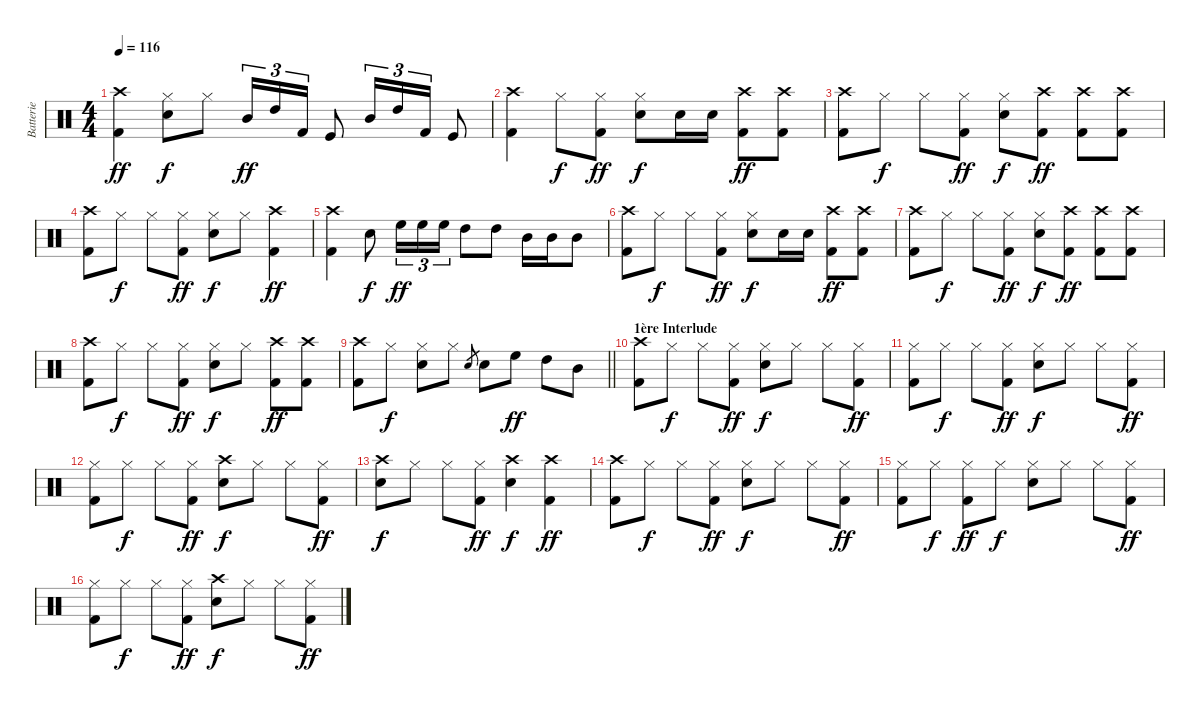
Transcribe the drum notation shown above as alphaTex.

\track ("Batterie" "Batterie") {instrument percussion}
\staff {score}
\articulation defaults
\ts (4 4)
\tempo 116
\clef neutral
\ks c
("Crash high (hit)" "Kick (hit) 2").4{dy ff} ("Hi-Hat (closed)" "Snare (hit) 2").8{dy f} "Hi-Hat (closed)".8 "Mid Tom (hit)".16{tu (3 2) dy ff} "High Tom (hit)".16{tu (3 2)} "Kick (hit) 2".16{tu (3 2)} "Kick (hit)".8 "Mid Tom (hit)".16{tu (3 2)} "High Tom (hit)".16{tu (3 2)} "Kick (hit) 2".16{tu (3 2)} "Kick (hit)".8 |
("Crash high (hit)" "Kick (hit) 2").4 "Hi-Hat (closed)".8{dy f} ("Hi-Hat (closed)" "Kick (hit) 2").8{dy ff} ("Hi-Hat (closed)" "Snare (hit) 2").8{dy f} "Snare (hit) 2".16 "Snare (hit) 2".16 ("Crash high (hit)" "Kick (hit) 2").8{dy ff} ("Crash high (hit)" "Kick (hit) 2").8 |
("Crash high (hit)" "Kick (hit) 2").8 "Hi-Hat (closed)".8{dy f} "Hi-Hat (closed)".8 ("Hi-Hat (closed)" "Kick (hit) 2").8{dy ff} ("Hi-Hat (closed)" "Snare (hit) 2").8{dy f} ("Crash high (hit)" "Kick (hit) 2").8{dy ff} ("Crash high (hit)" "Kick (hit) 2").8 ("Crash high (hit)" "Kick (hit) 2").8 |
("Crash high (hit)" "Kick (hit) 2").8 "Hi-Hat (closed)".8{dy f} "Hi-Hat (closed)".8 ("Hi-Hat (closed)" "Kick (hit) 2").8{dy ff} ("Hi-Hat (closed)" "Snare (hit) 2").8{dy f} "Hi-Hat (closed)".8 ("Crash high (hit)" "Kick (hit) 2").4{dy ff} |
("Crash high (hit)" "Kick (hit) 2").4 "Snare (hit) 2".8{dy f} "High Floor Tom (hit)".16{tu (3 2) dy ff} "High Floor Tom (hit)".16{tu (3 2)} "High Floor Tom (hit)".16{tu (3 2)} "High Tom (hit)".8 "High Tom (hit)".8 "Mid Tom (hit)".16 "Mid Tom (hit)".16 "Mid Tom (hit)".8 |
("Crash high (hit)" "Kick (hit) 2").8 "Hi-Hat (closed)".8{dy f} "Hi-Hat (closed)".8 ("Hi-Hat (closed)" "Kick (hit) 2").8{dy ff} ("Hi-Hat (closed)" "Snare (hit) 2").8{dy f} "Snare (hit) 2".16 "Snare (hit) 2".16 ("Crash high (hit)" "Kick (hit) 2").8{dy ff} ("Crash high (hit)" "Kick (hit) 2").8 |
("Crash high (hit)" "Kick (hit) 2").8 "Hi-Hat (closed)".8{dy f} "Hi-Hat (closed)".8 ("Hi-Hat (closed)" "Kick (hit) 2").8{dy ff} ("Hi-Hat (closed)" "Snare (hit) 2").8{dy f} ("Crash high (hit)" "Kick (hit) 2").8{dy ff} ("Crash high (hit)" "Kick (hit) 2").8 ("Crash high (hit)" "Kick (hit) 2").8 |
("Crash high (hit)" "Kick (hit) 2").8 "Hi-Hat (closed)".8{dy f} "Hi-Hat (closed)".8 ("Hi-Hat (closed)" "Kick (hit) 2").8{dy ff} ("Hi-Hat (closed)" "Snare (hit) 2").8{dy f} "Hi-Hat (closed)".8 ("Crash high (hit)" "Kick (hit) 2").8{dy ff} ("Crash high (hit)" "Kick (hit) 2").8 |
\barLineRight lightlight
("Crash high (hit)" "Kick (hit) 2").8 "Hi-Hat (closed)".8{dy f} ("Hi-Hat (closed)" "Snare (hit) 2").8 "Hi-Hat (closed)".8 "Snare (hit) 2".8{gr} "Snare (hit) 2".8 "High Floor Tom (hit)".8{dy ff} "High Tom (hit)".8 "Mid Tom (hit)".8 |
\section ("" "1ère Interlude")
("Crash high (hit)" "Kick (hit) 2").8 "Hi-Hat (closed)".8{dy f} "Hi-Hat (closed)".8 ("Hi-Hat (closed)" "Kick (hit) 2").8{dy ff} ("Hi-Hat (closed)" "Snare (hit) 2").8{dy f} "Hi-Hat (closed)".8 "Hi-Hat (closed)".8 ("Hi-Hat (closed)" "Kick (hit) 2").8{dy ff} |
("Hi-Hat (closed)" "Kick (hit) 2").8 "Hi-Hat (closed)".8{dy f} "Hi-Hat (closed)".8 ("Hi-Hat (closed)" "Kick (hit) 2").8{dy ff} ("Hi-Hat (closed)" "Snare (hit) 2").8{dy f} "Hi-Hat (closed)".8 "Hi-Hat (closed)".8 ("Hi-Hat (closed)" "Kick (hit) 2").8{dy ff} |
("Hi-Hat (closed)" "Kick (hit) 2").8 "Hi-Hat (closed)".8{dy f} "Hi-Hat (closed)".8 ("Hi-Hat (closed)" "Kick (hit) 2").8{dy ff} ("Crash high (hit)" "Snare (hit) 2").8{dy f} "Hi-Hat (closed)".8 "Hi-Hat (closed)".8 ("Hi-Hat (closed)" "Kick (hit) 2").8{dy ff} |
("Crash high (hit)" "Snare (hit) 2").8{dy f} "Hi-Hat (closed)".8 "Hi-Hat (closed)".8 ("Hi-Hat (closed)" "Kick (hit) 2").8{dy ff} ("Crash high (hit)" "Snare (hit) 2").4{dy f} ("Crash high (hit)" "Kick (hit) 2").4{dy ff} |
("Crash high (hit)" "Kick (hit) 2").8 "Hi-Hat (closed)".8{dy f} "Hi-Hat (closed)".8 ("Hi-Hat (closed)" "Kick (hit) 2").8{dy ff} ("Hi-Hat (closed)" "Snare (hit) 2").8{dy f} "Hi-Hat (closed)".8 "Hi-Hat (closed)".8 ("Hi-Hat (closed)" "Kick (hit) 2").8{dy ff} |
("Hi-Hat (closed)" "Kick (hit) 2").8 "Hi-Hat (closed)".8{dy f} ("Hi-Hat (closed)" "Kick (hit) 2").8{dy ff} "Hi-Hat (closed)".8{dy f} ("Hi-Hat (closed)" "Snare (hit) 2").8 "Hi-Hat (closed)".8 "Hi-Hat (closed)".8 ("Hi-Hat (closed)" "Kick (hit) 2").8{dy ff} |
("Hi-Hat (closed)" "Kick (hit) 2").8 "Hi-Hat (closed)".8{dy f} "Hi-Hat (closed)".8 ("Hi-Hat (closed)" "Kick (hit) 2").8{dy ff} ("Crash high (hit)" "Snare (hit) 2").8{dy f} "Hi-Hat (closed)".8 "Hi-Hat (closed)".8 ("Hi-Hat (closed)" "Kick (hit) 2").8{dy ff}
